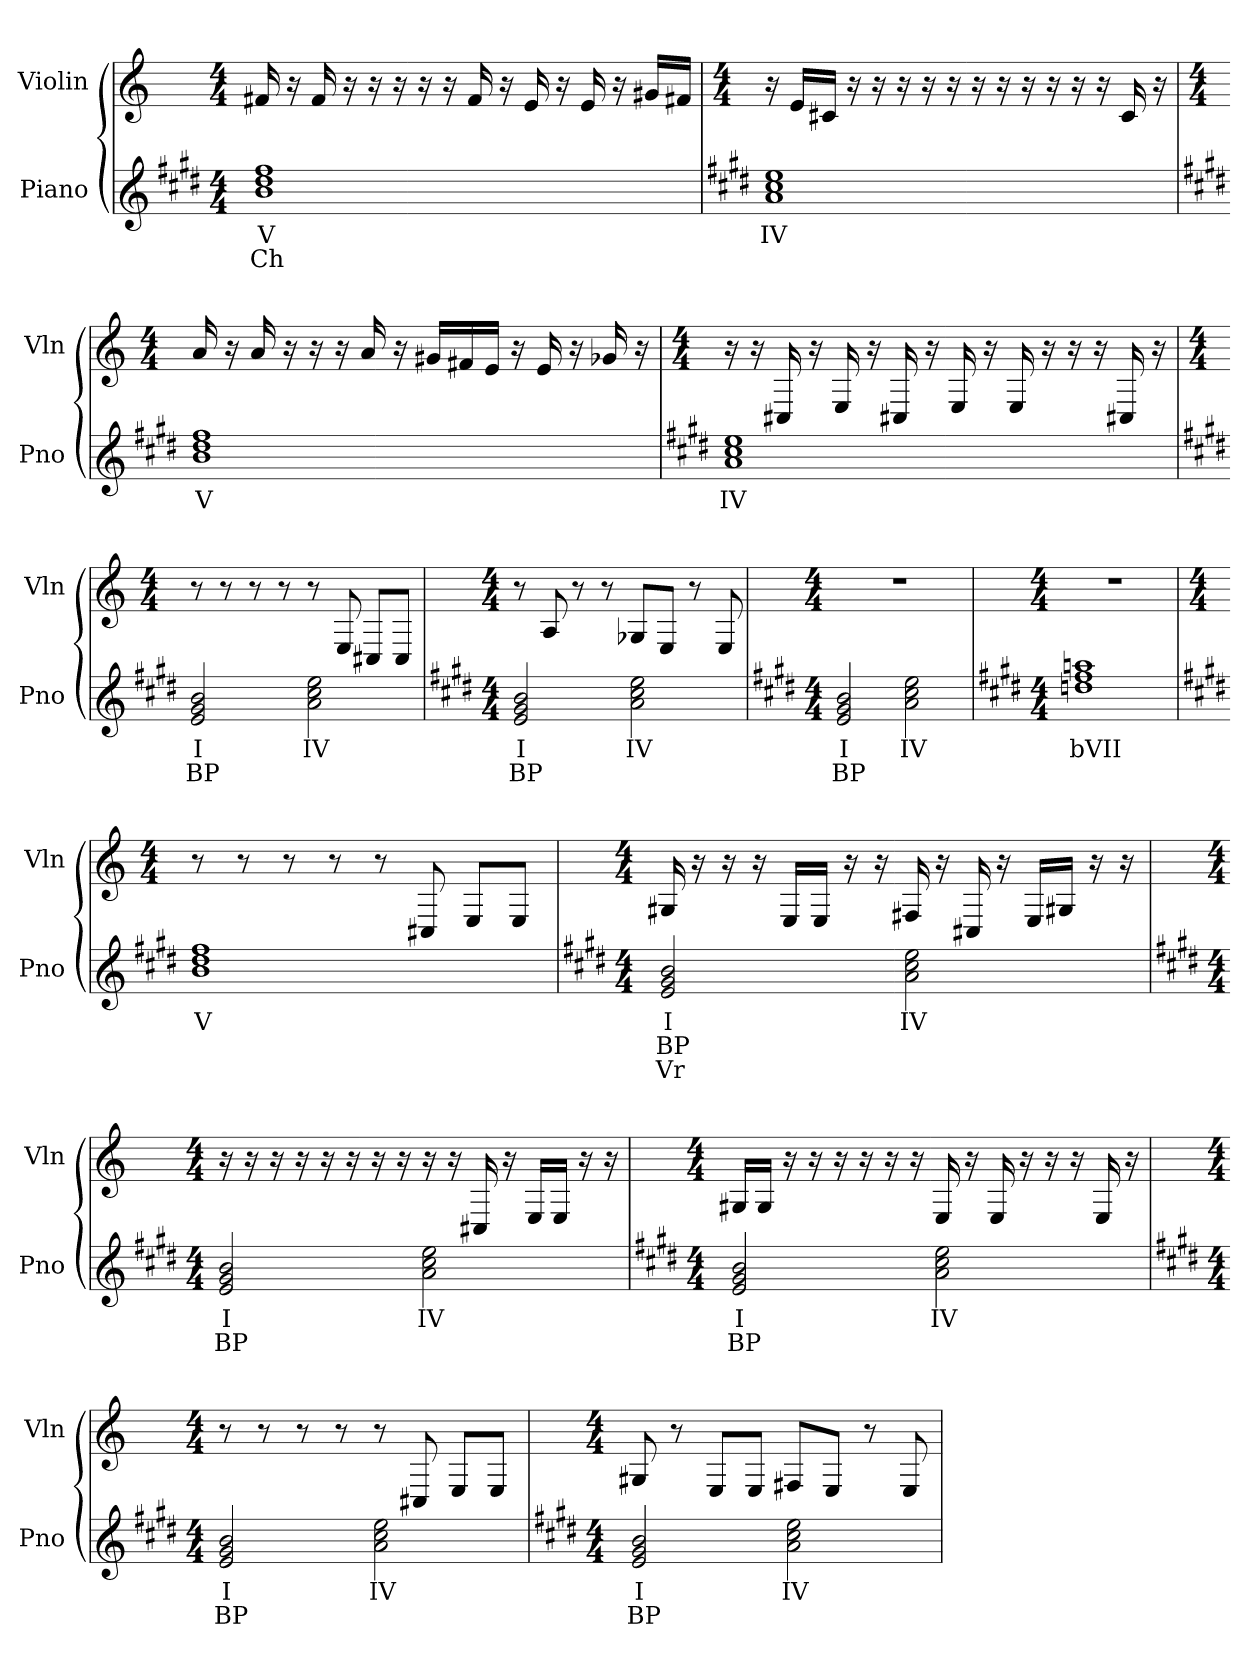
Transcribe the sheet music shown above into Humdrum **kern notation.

**kern	**text	**text	**text	**kern
*part2	*part2	*part2	*part2	*part1
*staff2	*staff2	*staff2	*staff2	*staff1
*I"Piano	*	*	*	*I"Violin
*I'Pno	*	*	*	*I'Vln
*k[f#c#g#d#]	*	*	*	*
*E:	*	*	*	*
*M4/4	*	*	*	*M4/4
=	=	=	=	=
1b 1dd# 1ff#	V	Ch	.	16f#X
.	.	.	.	16r
.	.	.	.	16f#
.	.	.	.	16r
.	.	.	.	16r
.	.	.	.	16r
.	.	.	.	16r
.	.	.	.	16r
.	.	.	.	16f#
.	.	.	.	16r
.	.	.	.	16e
.	.	.	.	16r
.	.	.	.	16e
.	.	.	.	16r
.	.	.	.	16g#XLL
.	.	.	.	16f#XJJ
=	=	=	=	=
*k[f#c#g#d#]	*	*	*	*
*E:	*	*	*	*
*	*	*	*	*M4/4
1a 1cc# 1ee	IV	.	.	16r
.	.	.	.	16eLL
.	.	.	.	16c#XJJ
.	.	.	.	16r
.	.	.	.	16r
.	.	.	.	16r
.	.	.	.	16r
.	.	.	.	16r
.	.	.	.	16r
.	.	.	.	16r
.	.	.	.	16r
.	.	.	.	16r
.	.	.	.	16r
.	.	.	.	16r
.	.	.	.	16c#
.	.	.	.	16r
=	=	=	=	=
*k[f#c#g#d#]	*	*	*	*
*E:	*	*	*	*
*	*	*	*	*M4/4
1b 1dd# 1ff#	V	.	.	16a
.	.	.	.	16r
.	.	.	.	16a
.	.	.	.	16r
.	.	.	.	16r
.	.	.	.	16r
.	.	.	.	16a
.	.	.	.	16r
.	.	.	.	16g#XLL
.	.	.	.	16f#X
.	.	.	.	16eJJ
.	.	.	.	16r
.	.	.	.	16e
.	.	.	.	16r
.	.	.	.	16g-X
.	.	.	.	16r
=	=	=	=	=
*k[f#c#g#d#]	*	*	*	*
*E:	*	*	*	*
*	*	*	*	*M4/4
1a 1cc# 1ee	IV	.	.	16r
.	.	.	.	16r
.	.	.	.	16C#X
.	.	.	.	16r
.	.	.	.	16E
.	.	.	.	16r
.	.	.	.	16C#X
.	.	.	.	16r
.	.	.	.	16E
.	.	.	.	16r
.	.	.	.	16E
.	.	.	.	16r
.	.	.	.	16r
.	.	.	.	16r
.	.	.	.	16C#X
.	.	.	.	16r
=	=	=	=	=
*k[f#c#g#d#]	*	*	*	*
*E:	*	*	*	*
*	*	*	*	*M4/4
2e 2g# 2b	I	BP	.	8r
.	.	.	.	8r
.	.	.	.	8r
.	.	.	.	8r
2a 2cc# 2ee	IV	.	.	8r
.	.	.	.	8E
.	.	.	.	8C#XL
.	.	.	.	8C#J
=	=	=	=	=
*k[f#c#g#d#]	*	*	*	*
*E:	*	*	*	*
*M4/4	*	*	*	*M4/4
2e 2g# 2b	I	BP	.	8r
.	.	.	.	8A
.	.	.	.	8r
.	.	.	.	8r
2a 2cc# 2ee	IV	.	.	8G-XL
.	.	.	.	8EJ
.	.	.	.	8r
.	.	.	.	8E
=	=	=	=	=
*k[f#c#g#d#]	*	*	*	*
*E:	*	*	*	*
*M4/4	*	*	*	*M4/4
2e 2g# 2b	I	BP	.	1r
2a 2cc# 2ee	IV	.	.	.
=	=	=	=	=
*k[f#c#g#d#]	*	*	*	*
*E:	*	*	*	*
*M4/4	*	*	*	*M4/4
1ddn 1ff# 1aan	bVII	.	.	1r
=	=	=	=	=
*k[f#c#g#d#]	*	*	*	*
*E:	*	*	*	*
*	*	*	*	*M4/4
1b 1dd# 1ff#	V	.	.	8r
.	.	.	.	8r
.	.	.	.	8r
.	.	.	.	8r
.	.	.	.	8r
.	.	.	.	8C#X
.	.	.	.	8EL
.	.	.	.	8EJ
=	=	=	=	=
*k[f#c#g#d#]	*	*	*	*
*E:	*	*	*	*
*M4/4	*	*	*	*M4/4
2e 2g# 2b	I	BP	Vr	16G#X
.	.	.	.	16r
.	.	.	.	16r
.	.	.	.	16r
.	.	.	.	16ELL
.	.	.	.	16EJJ
.	.	.	.	16r
.	.	.	.	16r
2a 2cc# 2ee	IV	.	.	16F#X
.	.	.	.	16r
.	.	.	.	16C#X
.	.	.	.	16r
.	.	.	.	16ELL
.	.	.	.	16G#XJJ
.	.	.	.	16r
.	.	.	.	16r
=	=	=	=	=
*k[f#c#g#d#]	*	*	*	*
*E:	*	*	*	*
*M4/4	*	*	*	*M4/4
2e 2g# 2b	I	BP	.	16r
.	.	.	.	16r
.	.	.	.	16r
.	.	.	.	16r
.	.	.	.	16r
.	.	.	.	16r
.	.	.	.	16r
.	.	.	.	16r
2a 2cc# 2ee	IV	.	.	16r
.	.	.	.	16r
.	.	.	.	16C#X
.	.	.	.	16r
.	.	.	.	16ELL
.	.	.	.	16EJJ
.	.	.	.	16r
.	.	.	.	16r
=	=	=	=	=
*k[f#c#g#d#]	*	*	*	*
*E:	*	*	*	*
*M4/4	*	*	*	*M4/4
2e 2g# 2b	I	BP	.	16G#XLL
.	.	.	.	16G#JJ
.	.	.	.	16r
.	.	.	.	16r
.	.	.	.	16r
.	.	.	.	16r
.	.	.	.	16r
.	.	.	.	16r
2a 2cc# 2ee	IV	.	.	16E
.	.	.	.	16r
.	.	.	.	16E
.	.	.	.	16r
.	.	.	.	16r
.	.	.	.	16r
.	.	.	.	16E
.	.	.	.	16r
=	=	=	=	=
*k[f#c#g#d#]	*	*	*	*
*E:	*	*	*	*
*M4/4	*	*	*	*M4/4
2e 2g# 2b	I	BP	.	8r
.	.	.	.	8r
.	.	.	.	8r
.	.	.	.	8r
2a 2cc# 2ee	IV	.	.	8r
.	.	.	.	8C#X
.	.	.	.	8EL
.	.	.	.	8EJ
=	=	=	=	=
*k[f#c#g#d#]	*	*	*	*
*E:	*	*	*	*
*M4/4	*	*	*	*M4/4
2e 2g# 2b	I	BP	.	8G#X
.	.	.	.	8r
.	.	.	.	8EL
.	.	.	.	8EJ
2a 2cc# 2ee	IV	.	.	8F#XL
.	.	.	.	8EJ
.	.	.	.	8r
.	.	.	.	8E
=	=	=	=	=
*-	*-	*-	*-	*-
